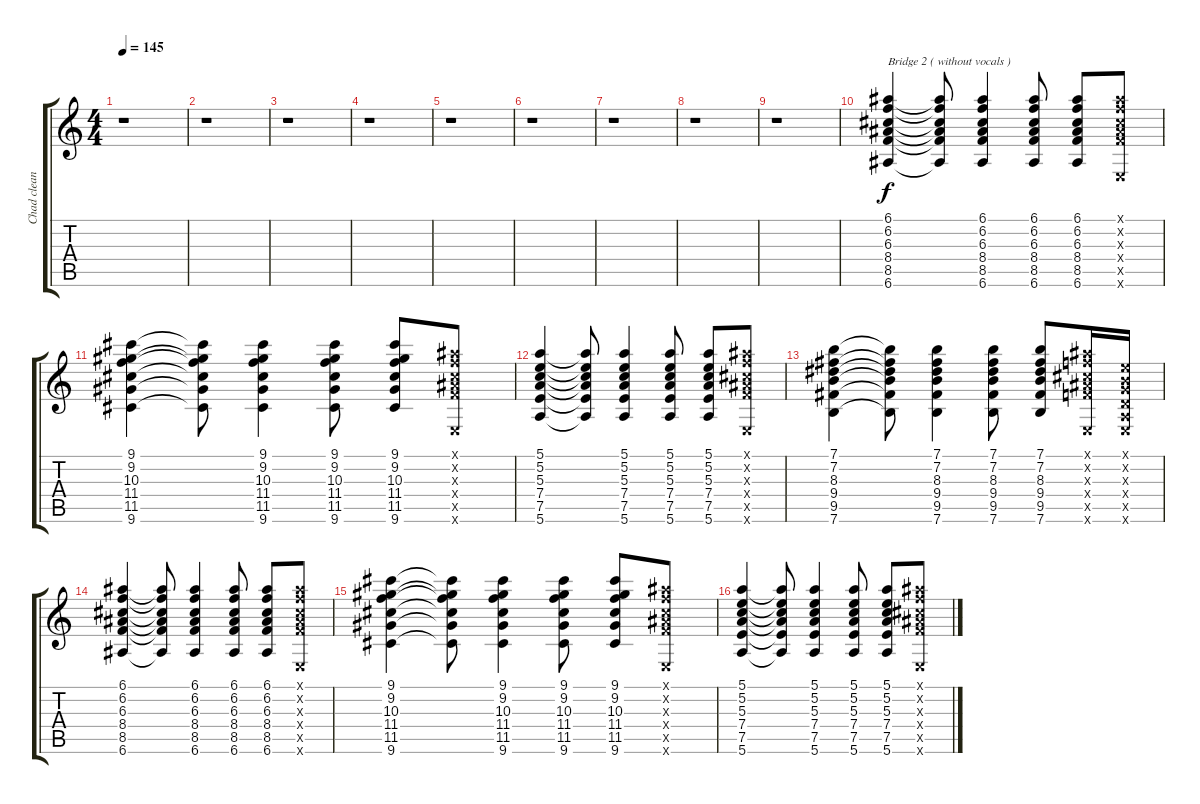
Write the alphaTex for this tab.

\track ("Chad clean" "Chad clean") {instrument electricguitarclean}
\staff {score tabs}
\tuning (E4 B3 G3 D3 A2 E2) {hide}
\ts (4 4)
\tempo 145
\clef g2
\ks c
r.1{dy f} |
r.1 |
r.1 |
r.1 |
r.1 |
r.1 |
r.1 |
r.1 |
r.1 |
(6.1 6.2 6.3 8.4 8.5 6.6).4{txt "Bridge 2 ( without vocals )"} (6.1{t} 6.2{t} 6.3{t} 8.4{t} 8.5{t} 6.6{t}).8 (6.1 6.2 6.3 8.4 8.5 6.6).4 (6.1 6.2 6.3 8.4 8.5 6.6).8 (6.1 6.2 6.3 8.4 8.5 6.6).8 (6.1{x} 6.2{x} 6.3{x} 8.4{x} 8.5{x} 0.6{x}).8 |
(9.1 9.2 10.3 11.4 11.5 9.6).4 (9.1{t} 9.2{t} 10.3{t} 11.4{t} 11.5{t} 9.6{t}).8 (9.1 9.2 10.3 11.4 11.5 9.6).4 (9.1 9.2 10.3 11.4 11.5 9.6).8 (9.1 9.2 10.3 11.4 11.5 9.6).8 (6.1{x} 6.2{x} 6.3{x} 8.4{x} 8.5{x} 0.6{x}).8 |
(5.1 5.2 5.3 7.4 7.5 5.6).4 (5.1{t} 5.2{t} 5.3{t} 7.4{t} 7.5{t} 5.6{t}).8 (5.1 5.2 5.3 7.4 7.5 5.6).4 (5.1 5.2 5.3 7.4 7.5 5.6).8 (5.1 5.2 5.3 7.4 7.5 5.6).8 (6.1{x} 6.2{x} 6.3{x} 8.4{x} 8.5{x} 0.6{x}).8 |
(7.1 7.2 8.3 9.4 9.5 7.6).4 (7.1{t} 7.2{t} 8.3{t} 9.4{t} 9.5{t} 7.6{t}).8 (7.1 7.2 8.3 9.4 9.5 7.6).4 (7.1 7.2 8.3 9.4 9.5 7.6).8 (7.1 7.2 8.3 9.4 9.5 7.6).8 (6.1{x} 6.2{x} 6.3{x} 8.4{x} 8.5{x} 0.6{x}).16 (0.1{x} 0.2{x} 0.3{x} 0.4{x} 0.5{x} 0.6{x}).16 |
(6.1 6.2 6.3 8.4 8.5 6.6).4 (6.1{t} 6.2{t} 6.3{t} 8.4{t} 8.5{t} 6.6{t}).8 (6.1 6.2 6.3 8.4 8.5 6.6).4 (6.1 6.2 6.3 8.4 8.5 6.6).8 (6.1 6.2 6.3 8.4 8.5 6.6).8 (6.1{x} 6.2{x} 6.3{x} 8.4{x} 8.5{x} 0.6{x}).8 |
(9.1 9.2 10.3 11.4 11.5 9.6).4 (9.1{t} 9.2{t} 10.3{t} 11.4{t} 11.5{t} 9.6{t}).8 (9.1 9.2 10.3 11.4 11.5 9.6).4 (9.1 9.2 10.3 11.4 11.5 9.6).8 (9.1 9.2 10.3 11.4 11.5 9.6).8 (6.1{x} 6.2{x} 6.3{x} 8.4{x} 8.5{x} 0.6{x}).8 |
(5.1 5.2 5.3 7.4 7.5 5.6).4 (5.1{t} 5.2{t} 5.3{t} 7.4{t} 7.5{t} 5.6{t}).8 (5.1 5.2 5.3 7.4 7.5 5.6).4 (5.1 5.2 5.3 7.4 7.5 5.6).8 (5.1 5.2 5.3 7.4 7.5 5.6).8 (6.1{x} 6.2{x} 6.3{x} 8.4{x} 8.5{x} 0.6{x}).8
